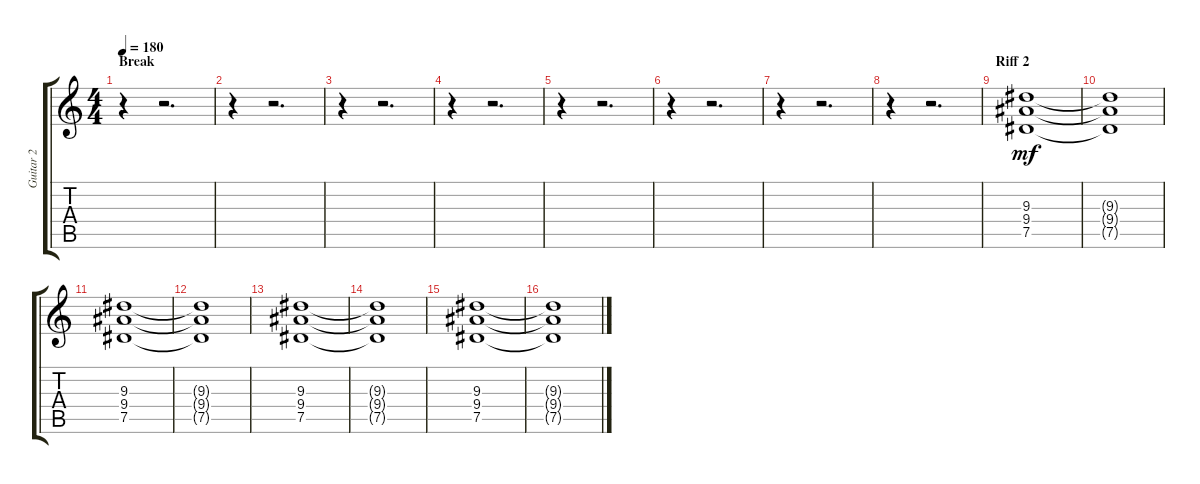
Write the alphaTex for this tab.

\track ("Guitar 2" "Guitar 2") {instrument distortionguitar}
\staff {score tabs}
\tuning (Eb4 Bb3 Gb3 Db3 Ab2 Eb2) {hide}
\ts (4 4)
\section ("" "Break")
\tempo 180
\clef g2
\ks c
r.4{dy mf} r.2{d} |
r.4 r.2{d} |
r.4 r.2{d} |
r.4 r.2{d} |
r.4 r.2{d} |
r.4 r.2{d} |
r.4 r.2{d} |
r.4 r.2{d} |
\section ("" "Riff 2")
(9.3 9.4 7.5).1 |
(9.3{t} 9.4{t} 7.5{t}).1 |
(9.3 9.4 7.5).1 |
(9.3{t} 9.4{t} 7.5{t}).1 |
(9.3 9.4 7.5).1 |
(9.3{t} 9.4{t} 7.5{t}).1 |
(9.3 9.4 7.5).1 |
(9.3{t} 9.4{t} 7.5{t}).1
